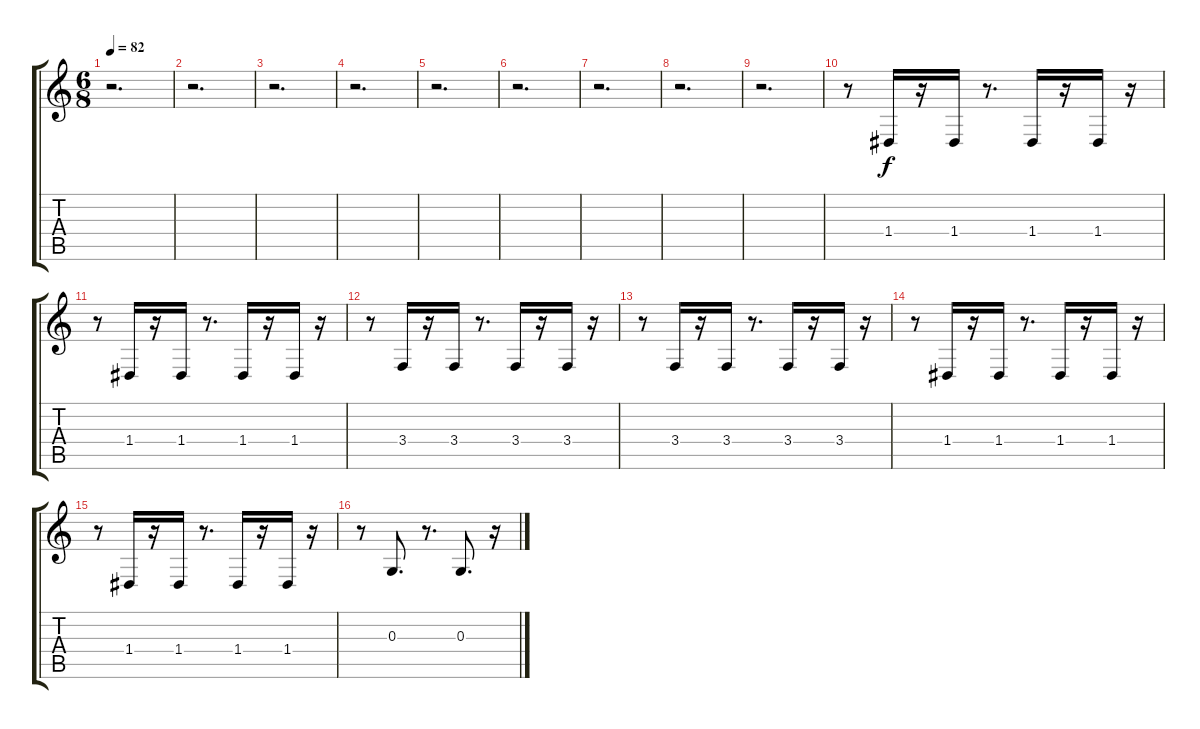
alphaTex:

\track "" {instrument frenchhorn}
\staff {score tabs}
\tuning (E4 B3 G3 D3 A2 E2) {hide}
\ts (6 8)
\tempo 82
\clef g2
\ks c
r.2{d dy f} |
r.2{d} |
r.2{d} |
r.2{d} |
r.2{d} |
r.2{d} |
r.2{d} |
r.2{d} |
r.2{d} |
r.8 1.4.16 r.16 1.4.16 r.8{d} 1.4.16 r.16 1.4.16 r.16 |
r.8 1.4.16 r.16 1.4.16 r.8{d} 1.4.16 r.16 1.4.16 r.16 |
r.8 3.4.16 r.16 3.4.16 r.8{d} 3.4.16 r.16 3.4.16 r.16 |
r.8 3.4.16 r.16 3.4.16 r.8{d} 3.4.16 r.16 3.4.16 r.16 |
r.8 1.4.16 r.16 1.4.16 r.8{d} 1.4.16 r.16 1.4.16 r.16 |
r.8 1.4.16 r.16 1.4.16 r.8{d} 1.4.16 r.16 1.4.16 r.16 |
r.8 0.3.8{d} r.8{d} 0.3.8{d} r.16
